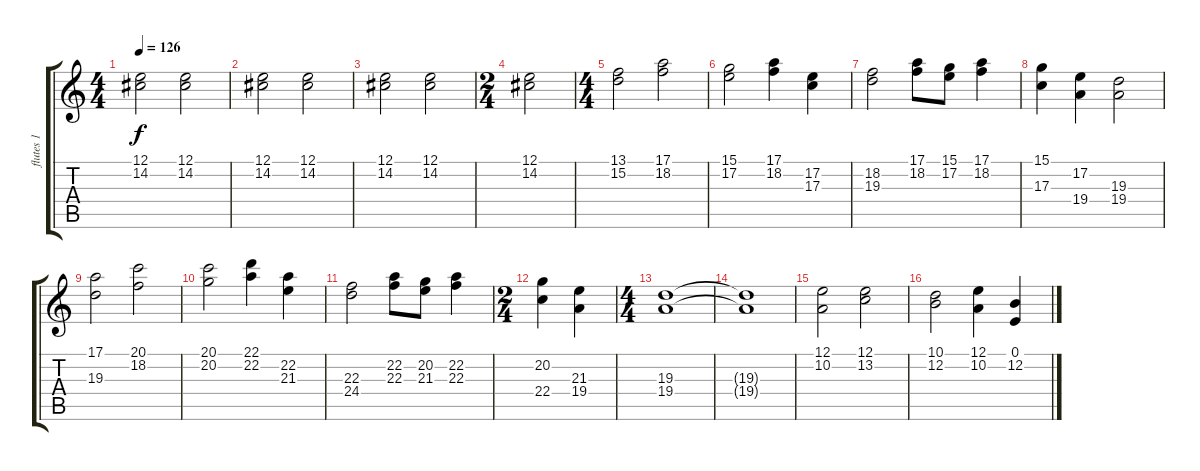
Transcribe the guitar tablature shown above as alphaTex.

\track ("flutes 1" "flutes 1") {instrument recorder}
\staff {score tabs}
\tuning (E4 B3 G3 D3 A2 E2) {hide}
\ts (4 4)
\tempo 126
\clef g2
\ks c
(12.1 14.2).2{dy f} (12.1 14.2).2 |
(12.1 14.2).2 (12.1 14.2).2 |
(12.1 14.2).2 (12.1 14.2).2 |
\ts (2 4)
(12.1 14.2).2 |
\ts (4 4)
(13.1 15.2).2 (17.1 18.2).2 |
(15.1 17.2).2 (17.1 18.2).4 (17.2 17.3).4 |
(18.2 19.3).2 (17.1 18.2).8 (15.1 17.2).8 (17.1 18.2).4 |
(15.1 17.3).4 (17.2 19.4).4 (19.3 19.4).2 |
(17.1 19.3).2 (20.1 18.2).2 |
(20.1 20.2).2 (22.1 22.2).4 (22.2 21.3).4 |
(22.3 24.4).2 (22.2 22.3).8 (20.2 21.3).8 (22.2 22.3).4 |
\ts (2 4)
(20.2 22.4).4 (21.3 19.4).4 |
\ts (4 4)
(19.3 19.4).1 |
(19.3{t} 19.4{t}).1 |
(12.1 10.2).2 (12.1 13.2).2 |
(10.1 12.2).2 (12.1 10.2).4 (0.1 12.2).4
